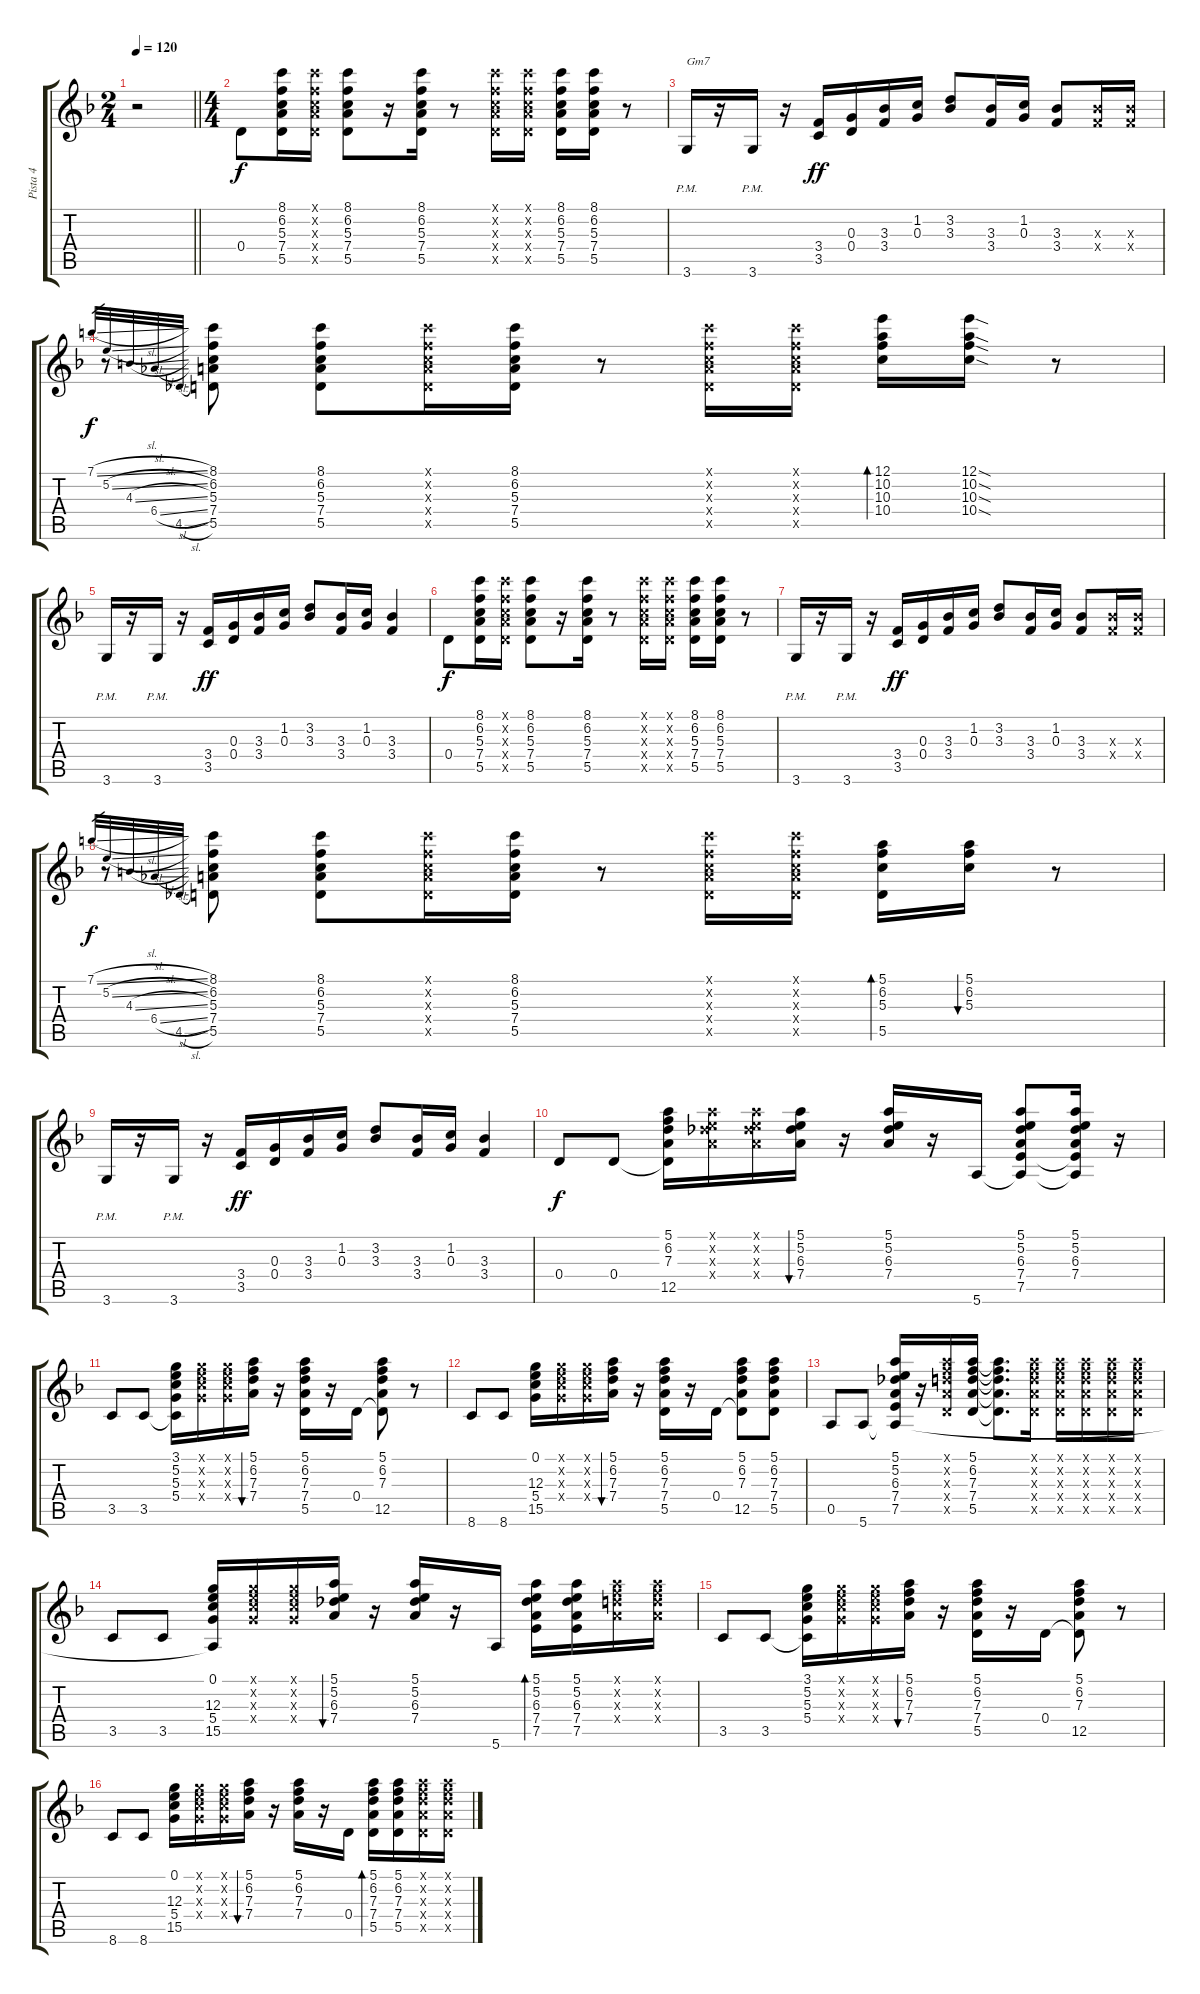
\track ("Pista 4" "Pista 4") {instrument acousticguitarsteel}
\staff {score tabs}
\tuning (E4 B3 G3 D3 A2 E2) {hide}
\ts (2 4)
\tempo 120
\clef g2
\barLineRight lightlight
\ks dminor
r.2{dy f} |
\ts (4 4)
0.4.8{volume 9 instrument electricguitarjazz} (8.1 6.2 5.3 7.4 5.5).16 (8.1{x} 6.2{x} 5.3{x} 7.4{x} 5.5{x}).16 (8.1 6.2 5.3 7.4 5.5).8 r.16 (8.1 6.2 5.3 7.4 5.5).16 r.8 (8.1{x} 6.2{x} 5.3{x} 7.4{x} 5.5{x}).16 (8.1{x} 6.2{x} 5.3{x} 7.4{x} 5.5{x}).16 (8.1 6.2 5.3 7.4 5.5).16 (8.1 6.2 5.3 7.4 5.5).16 r.8 |
3.6{pm}.16{txt "Gm7"} r.16 3.6{pm}.16 r.16 (3.4 3.5).16{dy ff} (0.3 0.4).16 (3.3 3.4).16 (1.2 0.3).16 (3.2 3.3).8 (3.3 3.4).16 (1.2 0.3).16 (3.3 3.4).8 (3.3{x} 3.4{x}).16 (3.3{x} 3.4{x}).16 |
r.8 7.1{sl}.32{gr dy f} 5.2{sl}.32{gr} 4.3{sl}.32{gr} 6.4{sl}.32{gr} 4.5{sl}.32{gr} (8.1 6.2 5.3 7.4 5.5).8 (8.1 6.2 5.3 7.4 5.5).8 (8.1{x} 6.2{x} 5.3{x} 7.4{x} 5.5{x}).16 (8.1 6.2 5.3 7.4 5.5).16 r.8 (8.1{x} 6.2{x} 5.3{x} 7.4{x} 5.5{x}).16 (8.1{x} 6.2{x} 5.3{x} 7.4{x} 5.5{x}).16 (12.1 10.2 10.3 10.4).16{bd 60} (12.1{sod} 10.2{sod} 10.3{sod} 10.4{sod}).16 r.8 |
3.6{pm}.16 r.16 3.6{pm}.16 r.16 (3.4 3.5).16{dy ff} (0.3 0.4).16 (3.3 3.4).16 (1.2 0.3).16 (3.2 3.3).8 (3.3 3.4).16 (1.2 0.3).16 (3.3 3.4).4 |
0.4.8{dy f} (8.1 6.2 5.3 7.4 5.5).16 (8.1{x} 6.2{x} 5.3{x} 7.4{x} 5.5{x}).16 (8.1 6.2 5.3 7.4 5.5).8 r.16 (8.1 6.2 5.3 7.4 5.5).16 r.8 (8.1{x} 6.2{x} 5.3{x} 7.4{x} 5.5{x}).16 (8.1{x} 6.2{x} 5.3{x} 7.4{x} 5.5{x}).16 (8.1 6.2 5.3 7.4 5.5).16 (8.1 6.2 5.3 7.4 5.5).16 r.8 |
3.6{pm}.16 r.16 3.6{pm}.16 r.16 (3.4 3.5).16{dy ff} (0.3 0.4).16 (3.3 3.4).16 (1.2 0.3).16 (3.2 3.3).8 (3.3 3.4).16 (1.2 0.3).16 (3.3 3.4).8 (3.3{x} 3.4{x}).16 (3.3{x} 3.4{x}).16 |
r.8 7.1{sl}.32{gr dy f} 5.2{sl}.32{gr} 4.3{sl}.32{gr} 6.4{sl}.32{gr} 4.5{sl}.32{gr} (8.1 6.2 5.3 7.4 5.5).8 (8.1 6.2 5.3 7.4 5.5).8 (8.1{x} 6.2{x} 5.3{x} 7.4{x} 5.5{x}).16 (8.1 6.2 5.3 7.4 5.5).16 r.8 (8.1{x} 6.2{x} 5.3{x} 7.4{x} 5.5{x}).16 (8.1{x} 6.2{x} 5.3{x} 7.4{x} 5.5{x}).16 (5.1 6.2 5.3 5.5).16{bd 60} (5.1 6.2 5.3).16{bu 120} r.8 |
3.6{pm}.16 r.16 3.6{pm}.16 r.16 (3.4 3.5).16{dy ff} (0.3 0.4).16 (3.3 3.4).16 (1.2 0.3).16 (3.2 3.3).8 (3.3 3.4).16 (1.2 0.3).16 (3.3 3.4).4 |
0.4.8{dy f volume 10 balance 8 instrument electricguitarclean} 0.4.8 (5.1 6.2 7.3 0.4{t} 12.5).16 (5.1{x} 5.2{x} 6.3{x} 7.4{x}).16 (5.1{x} 5.2{x} 6.3{x} 7.4{x}).16 (5.1 5.2 6.3 7.4).16{bu 60} r.16 (5.1 5.2 6.3 7.4).16 r.16 5.6.16 (5.1 5.2 6.3 7.4 7.5 5.6{t}).8 (5.1 5.2 6.3 7.4 7.5{t} 5.6{t}).16 r.16 |
3.5.8 3.5.8 (3.1 5.2 5.3 5.4 3.5{t}).16 (3.1{x} 5.2{x} 5.3{x} 5.4{x}).16 (3.1{x} 5.2{x} 5.3{x} 5.4{x}).16 (5.1 6.2 7.3 7.4).16{bu 60} r.16 (5.1 6.2 7.3 7.4 5.5).16 r.16 0.4.16 (5.1 6.2 7.3 0.4{t} 12.5).8 r.8 |
8.6.8 8.6.8 (0.1 12.3 5.4 15.5).16 (3.1{x} 5.2{x} 5.3{x} 5.4{x}).16 (3.1{x} 5.2{x} 5.3{x} 5.4{x}).16 (5.1 6.2 7.3 7.4).16{bu 60} r.16 (5.1 6.2 7.3 7.4 5.5).16 r.16 0.4.16 (5.1 6.2 7.3 0.4{t} 12.5).8 (5.1 6.2 7.3 7.4 5.5).8 |
0.5.8 5.6.8 (5.1 5.2 6.3 7.4 7.5 5.6{t}).16 r.16 (5.1{x} 6.2{x} 7.3{x} 7.4{x} 5.5{x}).16 (5.1 6.2 7.3 7.4 5.5).16 (5.1{t} 6.2{t} 7.3{t} 7.4{t} 5.5{t}).8{d} (5.1{x} 6.2{x} 7.3{x} 7.4{x} 5.5{x}).16 (5.1{x} 6.2{x} 7.3{x} 7.4{x} 5.5{x}).16 (5.1{x} 6.2{x} 7.3{x} 7.4{x} 5.5{x}).16 (5.1{x} 6.2{x} 7.3{x} 7.4{x} 5.5{x}).16 (5.1{x} 6.2{x} 7.3{x} 7.4{x} 5.5{x}).16 |
3.5.8 3.5.8 (0.1 12.3 5.4 15.5 5.6{t}).16 (3.1{x} 5.2{x} 5.3{x} 5.4{x}).16 (3.1{x} 5.2{x} 5.3{x} 5.4{x}).16 (5.1 5.2 6.3 7.4).16{bu 60} r.16 (5.1 5.2 6.3 7.4).16 r.16 5.6.16 (5.1 5.2 6.3 7.4 7.5).16{bd 60} (5.1 5.2 6.3 7.4 7.5).16 (5.1{x} 6.2{x} 7.3{x} 7.4{x}).16 (5.1{x} 6.2{x} 7.3{x} 7.4{x}).16 |
3.5.8 3.5.8 (3.1 5.2 5.3 5.4 3.5{t}).16 (3.1{x} 5.2{x} 5.3{x} 5.4{x}).16 (3.1{x} 5.2{x} 5.3{x} 5.4{x}).16 (5.1 6.2 7.3 7.4).16{bu 60} r.16 (5.1 6.2 7.3 7.4 5.5).16 r.16 0.4.16 (5.1 6.2 7.3 0.4{t} 12.5).8 r.8 |
8.6.8 8.6.8 (0.1 12.3 5.4 15.5).16 (3.1{x} 5.2{x} 5.3{x} 5.4{x}).16 (3.1{x} 5.2{x} 5.3{x} 5.4{x}).16 (5.1 6.2 7.3 7.4).16{bu 60} r.16 (5.1 6.2 7.3 7.4).16 r.16 0.4.16 (5.1 6.2 7.3 7.4 5.5).16{bd 60} (5.1 6.2 7.3 7.4 5.5).16 (5.1{x} 6.2{x} 7.3{x} 7.4{x} 5.5{x}).16 (5.1{x} 6.2{x} 7.3{x} 7.4{x} 5.5{x}).16
